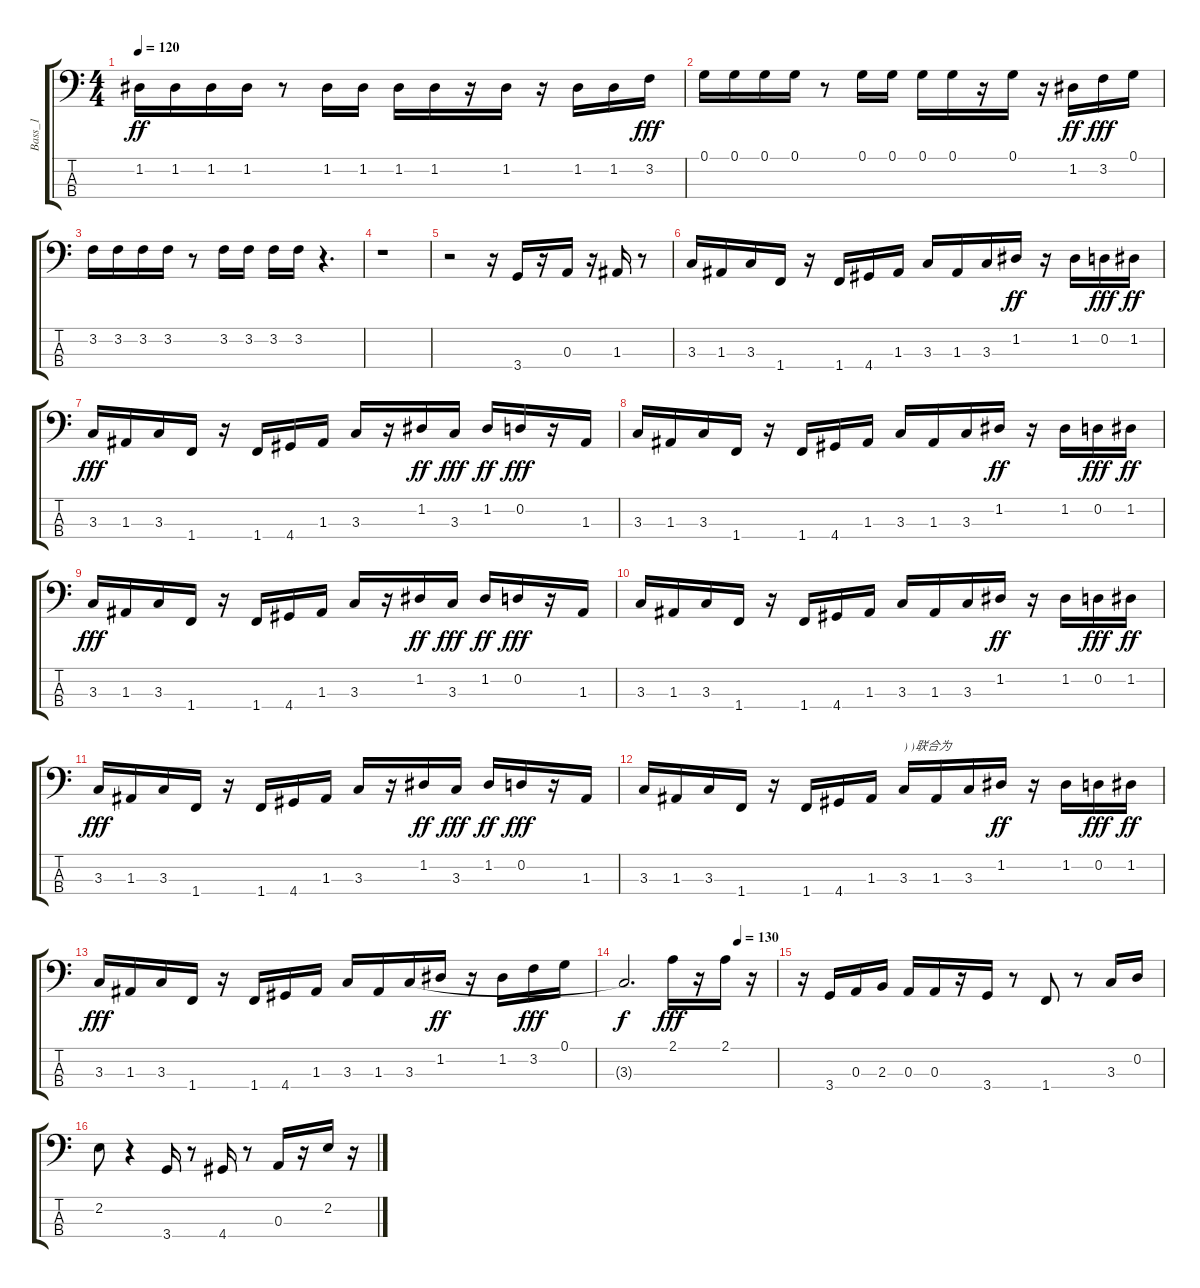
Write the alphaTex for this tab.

\track ("Bass_1" "Bass_1") {instrument synthbass1}
\staff {score tabs}
\tuning (G2 D2 A1 E1) {hide}
\ts (4 4)
\tempo 120
\clef f4
\ks c
1.2.16{dy ff} 1.2.16 1.2.16 1.2.16 r.8 1.2.16 1.2.16 1.2.16 1.2.16 r.16 1.2.16 r.16 1.2.16 1.2.16 3.2.16{dy fff} |
0.1.16 0.1.16 0.1.16 0.1.16 r.8 0.1.16 0.1.16 0.1.16 0.1.16 r.16 0.1.16 r.16 1.2.16{dy ff} 3.2.16{dy fff} 0.1.16 |
3.2.16 3.2.16 3.2.16 3.2.16 r.8 3.2.16 3.2.16 3.2.16 3.2.16 r.4{d} |
r.1 |
r.2 r.16 3.4.16 r.16 0.3.16 r.16 1.3.16 r.8 |
3.3.16 1.3.16 3.3.16 1.4.16 r.16 1.4.16 4.4.16 1.3.16 3.3.16 1.3.16 3.3.16 1.2.16{dy ff} r.16 1.2.16 0.2.16{dy fff} 1.2.16{dy ff} |
3.3.16{dy fff} 1.3.16 3.3.16 1.4.16 r.16 1.4.16 4.4.16 1.3.16 3.3.16 r.16 1.2.16{dy ff} 3.3.16{dy fff} 1.2.16{dy ff} 0.2.16{dy fff} r.16 1.3.16 |
3.3.16 1.3.16 3.3.16 1.4.16 r.16 1.4.16 4.4.16 1.3.16 3.3.16 1.3.16 3.3.16 1.2.16{dy ff} r.16 1.2.16 0.2.16{dy fff} 1.2.16{dy ff} |
3.3.16{dy fff} 1.3.16 3.3.16 1.4.16 r.16 1.4.16 4.4.16 1.3.16 3.3.16 r.16 1.2.16{dy ff} 3.3.16{dy fff} 1.2.16{dy ff} 0.2.16{dy fff} r.16 1.3.16 |
3.3.16 1.3.16 3.3.16 1.4.16 r.16 1.4.16 4.4.16 1.3.16 3.3.16 1.3.16 3.3.16 1.2.16{dy ff} r.16 1.2.16 0.2.16{dy fff} 1.2.16{dy ff} |
3.3.16{dy fff} 1.3.16 3.3.16 1.4.16 r.16 1.4.16 4.4.16 1.3.16 3.3.16 r.16 1.2.16{dy ff} 3.3.16{dy fff} 1.2.16{dy ff} 0.2.16{dy fff} r.16 1.3.16 |
3.3.16 1.3.16 3.3.16 1.4.16 r.16 1.4.16 4.4.16 1.3.16 3.3.16{txt ") )联合为"} 1.3.16 3.3.16 1.2.16{dy ff} r.16 1.2.16 0.2.16{dy fff} 1.2.16{dy ff} |
3.3.16{dy fff} 1.3.16 3.3.16 1.4.16 r.16 1.4.16 4.4.16 1.3.16 3.3.16 1.3.16 3.3.16 1.2.16{dy ff} r.16 1.2.16 3.2.16{dy fff} 0.1.16 |
\tempo (130 0.75)
3.3{t}.2{d dy f} 2.1.16{dy fff} r.16 2.1.16 r.16 |
r.16 3.4.16 0.3.16 2.3.16 0.3.16 0.3.16 r.16 3.4.16 r.8 1.4.8 r.8 3.3.16 0.2.16 |
2.2.8 r.4 3.4.16 r.8 4.4.16 r.8 0.3.16 r.16 2.2.16 r.16
